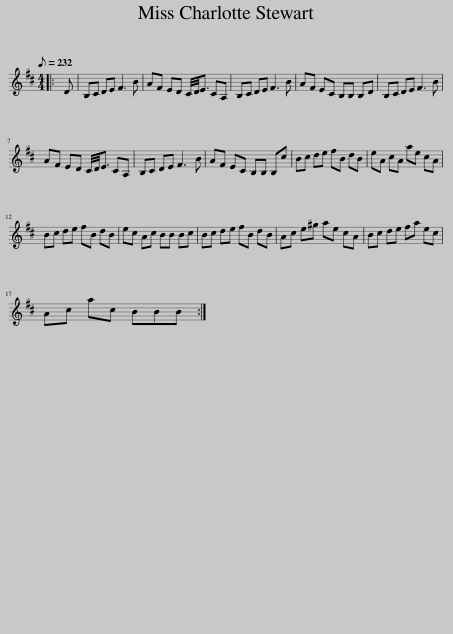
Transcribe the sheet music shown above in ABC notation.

X:1
L:1/8
Q:1/8=232
M:4/4
I:linebreak $
K:Bmin
V:1 treble
V:1
|: D | B,C DE F3 B | AF ED C/4D/4E3/2 CA, | B,C DE F3 B | AF EC B,B, B,D | %5
 B,C DE F3 B |$ AF ED C/4D/4E3/2 CA, | B,C DE F3 B | AF EC B,B, B,c | Bc de fB dB | %10
 eA cA ae cA |$ Bc de fB dB | ec Ac BB Bc | Bc de fB dB | Ac e^g ae cA | %15
 Bc de fa ec |$ Ac ac BBB :| %17
